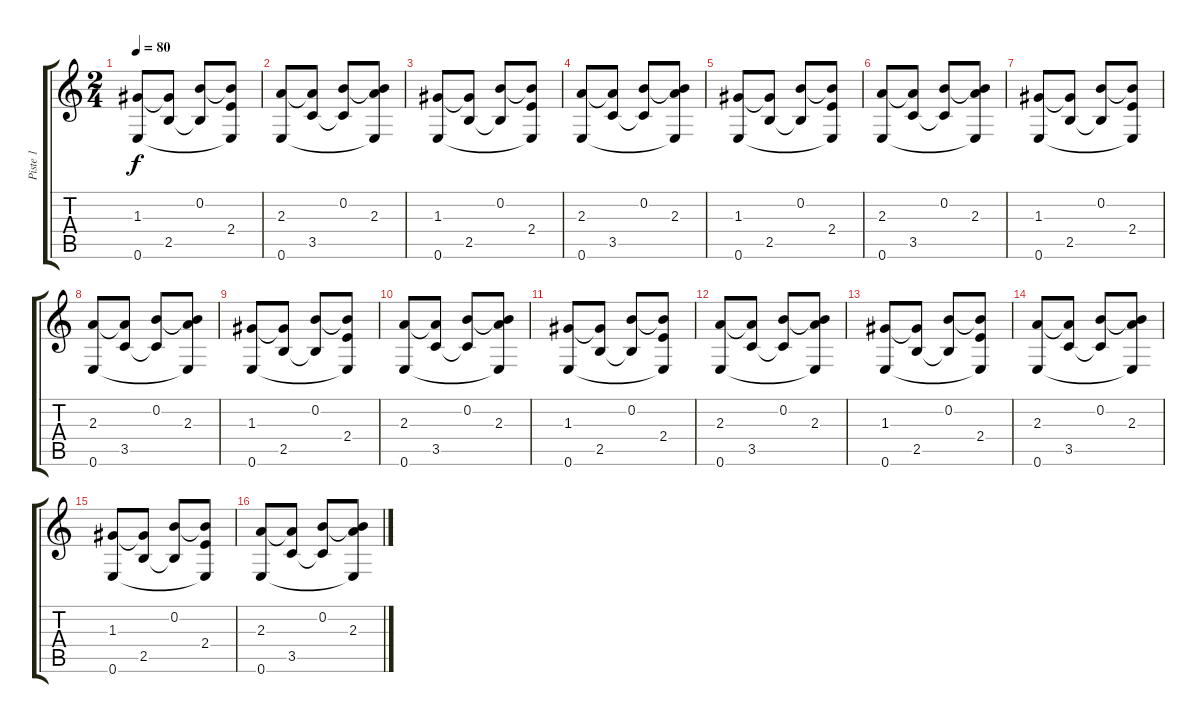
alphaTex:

\track ("Piste 1" "Piste 1") {instrument acousticguitarnylon}
\staff {score tabs}
\tuning (E4 B3 G3 D3 A2 E2) {hide}
\ts (2 4)
\tempo 80
\clef g2
\ks c
(1.3 0.6).8{dy f} (1.3{t} 2.5).8 (0.2 2.5{t}).8 (0.2{t} 2.4 0.6{t}).8 |
(2.3 0.6).8 (2.3{t} 3.5).8 (0.2 3.5{t}).8 (0.2{t} 2.3 0.6{t}).8 |
(1.3 0.6).8 (1.3{t} 2.5).8 (0.2 2.5{t}).8 (0.2{t} 2.4 0.6{t}).8 |
(2.3 0.6).8 (2.3{t} 3.5).8 (0.2 3.5{t}).8 (0.2{t} 2.3 0.6{t}).8 |
(1.3 0.6).8 (1.3{t} 2.5).8 (0.2 2.5{t}).8 (0.2{t} 2.4 0.6{t}).8 |
(2.3 0.6).8 (2.3{t} 3.5).8 (0.2 3.5{t}).8 (0.2{t} 2.3 0.6{t}).8 |
(1.3 0.6).8 (1.3{t} 2.5).8 (0.2 2.5{t}).8 (0.2{t} 2.4 0.6{t}).8 |
(2.3 0.6).8 (2.3{t} 3.5).8 (0.2 3.5{t}).8 (0.2{t} 2.3 0.6{t}).8 |
(1.3 0.6).8 (1.3{t} 2.5).8 (0.2 2.5{t}).8 (0.2{t} 2.4 0.6{t}).8 |
(2.3 0.6).8 (2.3{t} 3.5).8 (0.2 3.5{t}).8 (0.2{t} 2.3 0.6{t}).8 |
(1.3 0.6).8 (1.3{t} 2.5).8 (0.2 2.5{t}).8 (0.2{t} 2.4 0.6{t}).8 |
(2.3 0.6).8 (2.3{t} 3.5).8 (0.2 3.5{t}).8 (0.2{t} 2.3 0.6{t}).8 |
(1.3 0.6).8 (1.3{t} 2.5).8 (0.2 2.5{t}).8 (0.2{t} 2.4 0.6{t}).8 |
(2.3 0.6).8 (2.3{t} 3.5).8 (0.2 3.5{t}).8 (0.2{t} 2.3 0.6{t}).8 |
(1.3 0.6).8 (1.3{t} 2.5).8 (0.2 2.5{t}).8 (0.2{t} 2.4 0.6{t}).8 |
(2.3 0.6).8 (2.3{t} 3.5).8 (0.2 3.5{t}).8 (0.2{t} 2.3 0.6{t}).8
